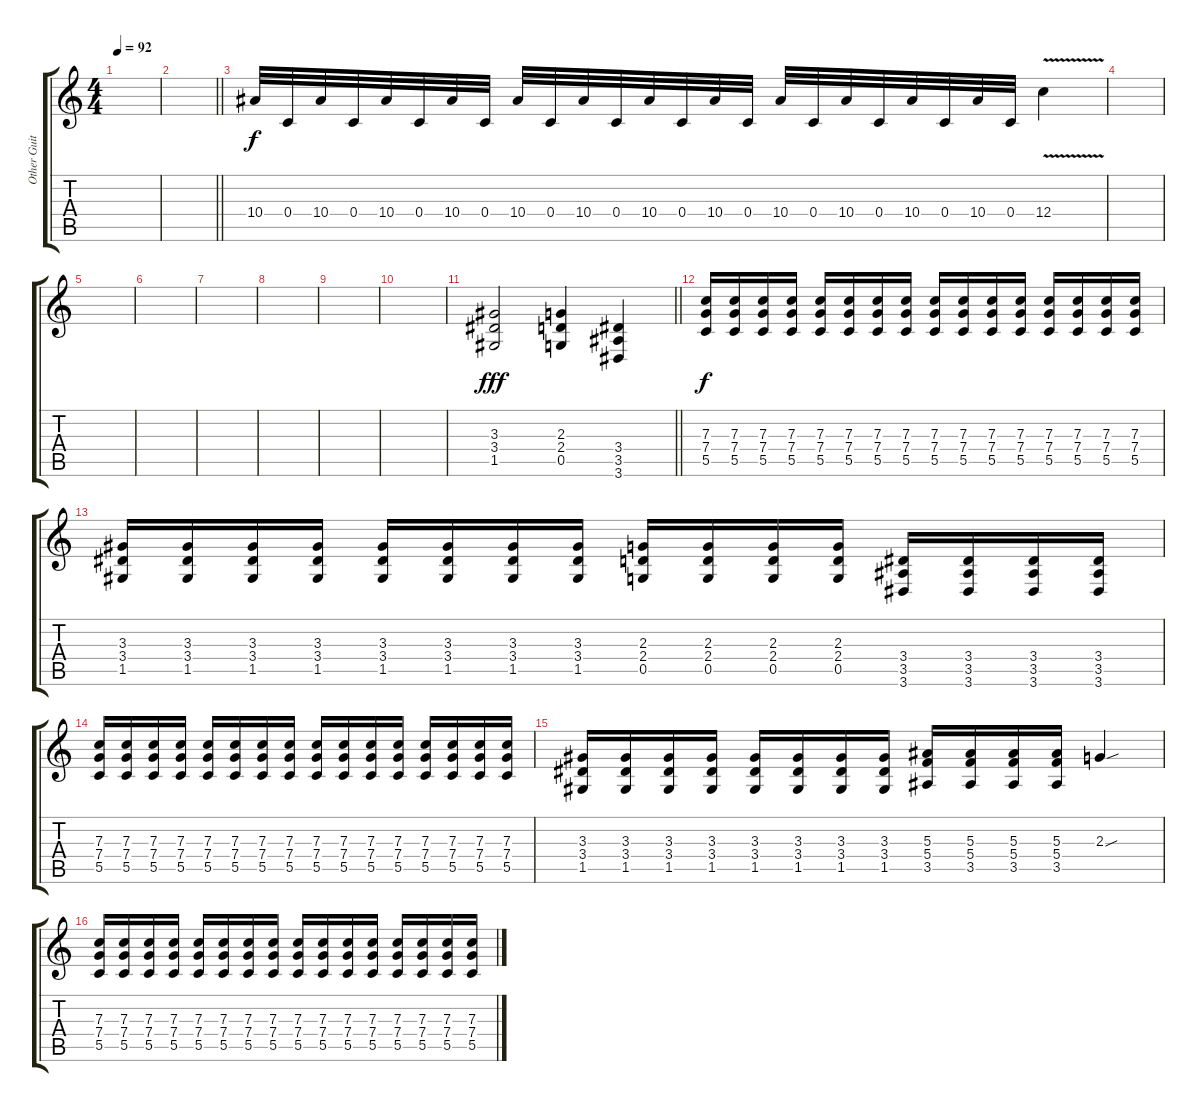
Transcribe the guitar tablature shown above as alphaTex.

\track ("Other Guitar 2 (Studio)" "Other Guit") {instrument electricbasspick}
\staff {score tabs}
\tuning (D4 A3 F3 C3 G2 C2) {hide}
\ts (4 4)
\tempo 92
\clef g2
\ks c
|
\barLineRight lightlight
|
10.4.32 0.4.32 10.4.32 0.4.32 10.4.32 0.4.32 10.4.32 0.4.32 10.4.32 0.4.32 10.4.32 0.4.32 10.4.32 0.4.32 10.4.32 0.4.32 10.4.32 0.4.32 10.4.32 0.4.32 10.4.32 0.4.32 10.4.32 0.4.32 12.4{v}.4 |
|
|
|
|
|
|
|
\barLineRight lightlight
(3.3 3.4 1.5).2{dy fff} (2.3 2.4 0.5).4 (3.4 3.5 3.6).4 |
(7.3 7.4 5.5).16{dy f} (7.3 7.4 5.5).16 (7.3 7.4 5.5).16 (7.3 7.4 5.5).16 (7.3 7.4 5.5).16 (7.3 7.4 5.5).16 (7.3 7.4 5.5).16 (7.3 7.4 5.5).16 (7.3 7.4 5.5).16 (7.3 7.4 5.5).16 (7.3 7.4 5.5).16 (7.3 7.4 5.5).16 (7.3 7.4 5.5).16 (7.3 7.4 5.5).16 (7.3 7.4 5.5).16 (7.3 7.4 5.5).16 |
(3.3 3.4 1.5).16 (3.3 3.4 1.5).16 (3.3 3.4 1.5).16 (3.3 3.4 1.5).16 (3.3 3.4 1.5).16 (3.3 3.4 1.5).16 (3.3 3.4 1.5).16 (3.3 3.4 1.5).16 (2.3 2.4 0.5).16 (2.3 2.4 0.5).16 (2.3 2.4 0.5).16 (2.3 2.4 0.5).16 (3.4 3.5 3.6).16 (3.4 3.5 3.6).16 (3.4 3.5 3.6).16 (3.4 3.5 3.6).16 |
(7.3 7.4 5.5).16 (7.3 7.4 5.5).16 (7.3 7.4 5.5).16 (7.3 7.4 5.5).16 (7.3 7.4 5.5).16 (7.3 7.4 5.5).16 (7.3 7.4 5.5).16 (7.3 7.4 5.5).16 (7.3 7.4 5.5).16 (7.3 7.4 5.5).16 (7.3 7.4 5.5).16 (7.3 7.4 5.5).16 (7.3 7.4 5.5).16 (7.3 7.4 5.5).16 (7.3 7.4 5.5).16 (7.3 7.4 5.5).16 |
(3.3 3.4 1.5).16 (3.3 3.4 1.5).16 (3.3 3.4 1.5).16 (3.3 3.4 1.5).16 (3.3 3.4 1.5).16 (3.3 3.4 1.5).16 (3.3 3.4 1.5).16 (3.3 3.4 1.5).16 (5.3 5.4 3.5).16 (5.3 5.4 3.5).16 (5.3 5.4 3.5).16 (5.3 5.4 3.5).16 2.3{sou}.4 |
(7.3 7.4 5.5).16 (7.3 7.4 5.5).16 (7.3 7.4 5.5).16 (7.3 7.4 5.5).16 (7.3 7.4 5.5).16 (7.3 7.4 5.5).16 (7.3 7.4 5.5).16 (7.3 7.4 5.5).16 (7.3 7.4 5.5).16 (7.3 7.4 5.5).16 (7.3 7.4 5.5).16 (7.3 7.4 5.5).16 (7.3 7.4 5.5).16 (7.3 7.4 5.5).16 (7.3 7.4 5.5).16 (7.3 7.4 5.5).16
